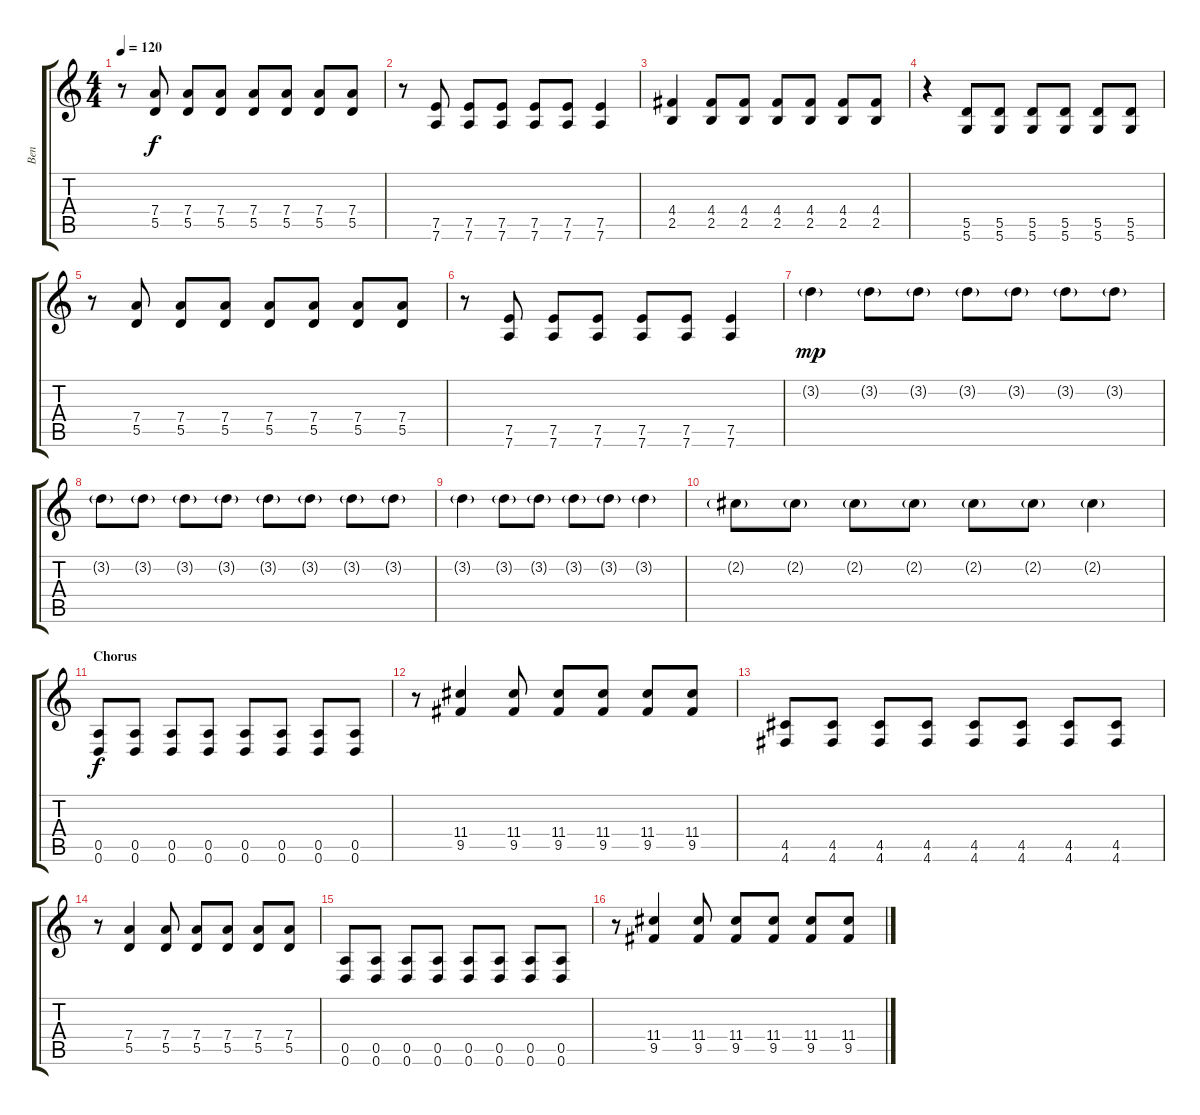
\track ("Ben" "Ben") {instrument electricguitarclean}
\staff {score tabs}
\tuning (E4 B3 G3 D3 A2 D2) {hide}
\ts (4 4)
\tempo 120
\clef g2
\ks c
r.8{dy f} (7.4 5.5).8 (7.4 5.5).8 (7.4 5.5).8 (7.4 5.5).8 (7.4 5.5).8 (7.4 5.5).8 (7.4 5.5).8 |
r.8 (7.5 7.6).8 (7.5 7.6).8 (7.5 7.6).8 (7.5 7.6).8 (7.5 7.6).8 (7.5 7.6).4 |
(4.4 2.5).4 (4.4 2.5).8 (4.4 2.5).8 (4.4 2.5).8 (4.4 2.5).8 (4.4 2.5).8 (4.4 2.5).8 |
r.4 (5.5 5.6).8 (5.5 5.6).8 (5.5 5.6).8 (5.5 5.6).8 (5.5 5.6).8 (5.5 5.6).8 |
r.8 (7.4 5.5).8 (7.4 5.5).8 (7.4 5.5).8 (7.4 5.5).8 (7.4 5.5).8 (7.4 5.5).8 (7.4 5.5).8 |
r.8 (7.5 7.6).8 (7.5 7.6).8 (7.5 7.6).8 (7.5 7.6).8 (7.5 7.6).8 (7.5 7.6).4 |
3.2{g}.4{dy mp} 3.2{g}.8 3.2{g}.8 3.2{g}.8 3.2{g}.8 3.2{g}.8 3.2{g}.8 |
3.2{g}.8 3.2{g}.8 3.2{g}.8 3.2{g}.8 3.2{g}.8 3.2{g}.8 3.2{g}.8 3.2{g}.8 |
3.2{g}.4 3.2{g}.8 3.2{g}.8 3.2{g}.8 3.2{g}.8 3.2{g}.4 |
2.2{g}.8 2.2{g}.8 2.2{g}.8 2.2{g}.8 2.2{g}.8 2.2{g}.8 2.2{g}.4 |
\section ("" "Chorus")
(0.5 0.6).8{dy f instrument distortionguitar} (0.5 0.6).8 (0.5 0.6).8 (0.5 0.6).8 (0.5 0.6).8 (0.5 0.6).8 (0.5 0.6).8 (0.5 0.6).8 |
r.8 (11.4 9.5).4 (11.4 9.5).8 (11.4 9.5).8 (11.4 9.5).8 (11.4 9.5).8 (11.4 9.5).8 |
(4.5 4.6).8 (4.5 4.6).8 (4.5 4.6).8 (4.5 4.6).8 (4.5 4.6).8 (4.5 4.6).8 (4.5 4.6).8 (4.5 4.6).8 |
r.8 (7.4 5.5).4 (7.4 5.5).8 (7.4 5.5).8 (7.4 5.5).8 (7.4 5.5).8 (7.4 5.5).8 |
(0.5 0.6).8{instrument distortionguitar} (0.5 0.6).8 (0.5 0.6).8 (0.5 0.6).8 (0.5 0.6).8 (0.5 0.6).8 (0.5 0.6).8 (0.5 0.6).8 |
r.8 (11.4 9.5).4 (11.4 9.5).8 (11.4 9.5).8 (11.4 9.5).8 (11.4 9.5).8 (11.4 9.5).8
